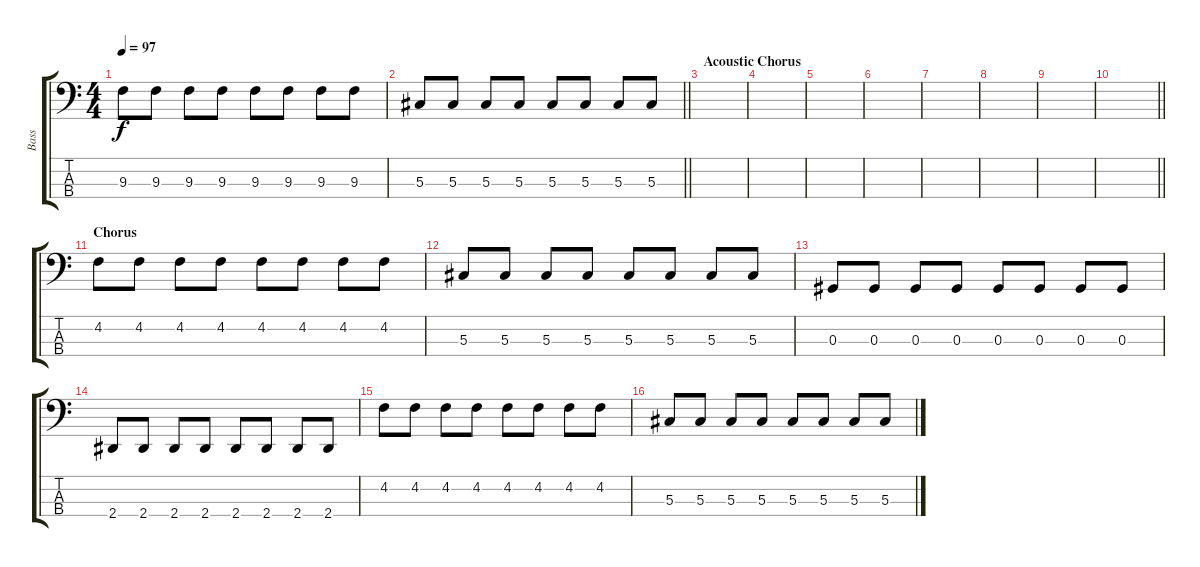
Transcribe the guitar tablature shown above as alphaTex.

\track ("Bass" "Bass") {instrument electricbasspick}
\staff {score tabs}
\tuning (Gb2 Db2 Ab1 Db1) {hide}
\ts (4 4)
\tempo 97
\clef f4
\ks c
9.3.8{dy f} 9.3.8 9.3.8 9.3.8 9.3.8 9.3.8 9.3.8 9.3.8 |
\barLineRight lightlight
5.3.8 5.3.8 5.3.8 5.3.8 5.3.8 5.3.8 5.3.8 5.3.8 |
\section ("" "Acoustic Chorus")
|
|
|
|
|
|
|
\barLineRight lightlight
|
\section ("" "Chorus")
4.2.8 4.2.8 4.2.8 4.2.8 4.2.8 4.2.8 4.2.8 4.2.8 |
5.3.8 5.3.8 5.3.8 5.3.8 5.3.8 5.3.8 5.3.8 5.3.8 |
0.3.8 0.3.8 0.3.8 0.3.8 0.3.8 0.3.8 0.3.8 0.3.8 |
2.4.8 2.4.8 2.4.8 2.4.8 2.4.8 2.4.8 2.4.8 2.4.8 |
4.2.8 4.2.8 4.2.8 4.2.8 4.2.8 4.2.8 4.2.8 4.2.8 |
5.3.8 5.3.8 5.3.8 5.3.8 5.3.8 5.3.8 5.3.8 5.3.8
